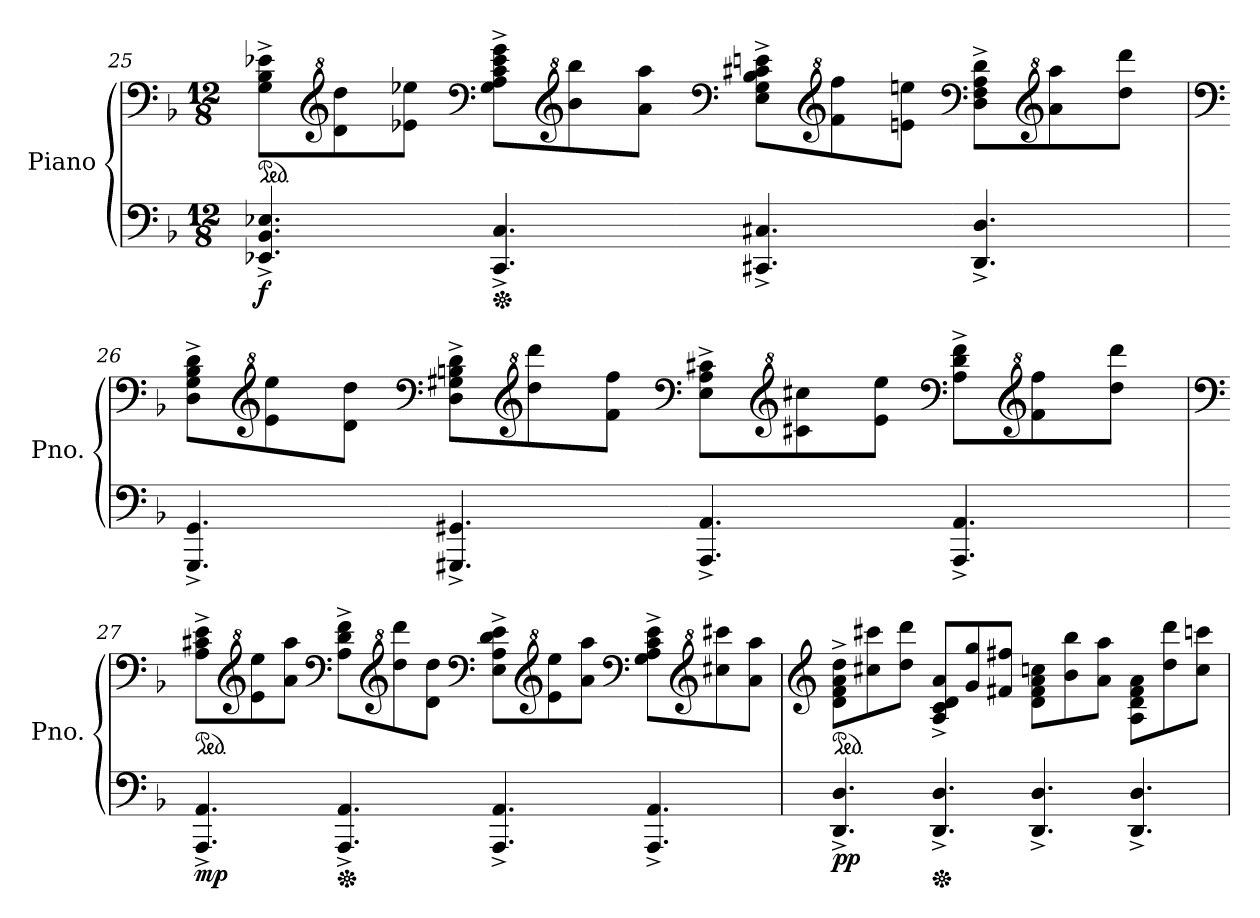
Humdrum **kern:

**kern	**kern	**dynam
*part1	*part1	*part1
*staff2	*staff1	*staff1/2
*I"Piano	*	*
*I'Pno.	*	*
!!LO:LB:g=z
*clefF4	*clefF4	*
*k[b-]	*k[b-]	*
*M12/8	*M12/8	*
*	*ped	*
=25	=25	=25
!	!	!LO:DY:b=2
4.EE-X/^ 4.BB-/^ 4.E-X/^	8G\^ 8B-\^ 8e-X\^L	f
*	*clefG^2	*
.	8dd\ 8ddd\	.
.	8ee-X\ 8eee-X\J	.
*	*clefF4	*
*Xped	*	*
4.CC/^ 4.C/^	8G\^ 8A\^ 8c\^ 8e-\^ 8g\^L	.
*	*clefG^2	*
.	8bb-\ 8bbb-\	.
.	8aa\ 8aaa\J	.
*	*clefF4	*
4.CC#X/^ 4.C#X/^	8E\^ 8G\^ 8B-\^ 8c#X\^ 8en\^L	.
*	*clefG^2	*
.	8ff\ 8fff\	.
.	8een\ 8eeen\J	.
*	*clefF4	*
4.DD/^ 4.D/^	8D\^ 8F\^ 8A\^ 8d\^L	.
*	*clefG^2	*
.	8aa\ 8aaa\	.
.	8ddd\ 8dddd\J	.
!!LO:LB:g=z
=26	=26	=26
*	*clefF4	*
4.GGG/^ 4.GG/^	8D\^ 8G\^ 8B-\^ 8d\^L	.
*	*clefG^2	*
.	8ee\ 8eee\	.
.	8dd\ 8ddd\J	.
*	*clefF4	*
4.GGG#X/^ 4.GG#X/^	8D\^ 8G#X\^ 8Bn\^ 8d\^L	.
*	*clefG^2	*
.	8ddd\ 8dddd\	.
.	8ff\ 8fff\J	.
*	*clefF4	*
4.AAA/^ 4.AA/^	8E\^ 8A\^ 8c#X\^L	.
*	*clefG^2	*
.	8cc#X\ 8ccc#X\	.
.	8ee\ 8eee\J	.
*	*clefF4	*
4.AAA/^ 4.AA/^	8A\^ 8d\^ 8f\^L	.
*	*clefG^2	*
.	8ff\ 8fff\	.
.	8ddd\ 8dddd\J	.
!!LO:LB:g=z
=27	=27	=27
*	*clefF4	*
*	*ped	*
!	!	!LO:DY:b=2
4.AAA/^ 4.AA/^	8A\^ 8c#X\^ 8e\^L	mp
*	*clefG^2	*
.	8ee\ 8eee\	.
.	8aa\ 8aaa\J	.
*	*clefF4	*
*Xped	*	*
4.AAA/^ 4.AA/^	8A\^ 8d\^ 8f\^L	.
*	*clefG^2	*
.	8ddd\ 8dddd\	.
.	8dd\ 8ddd\J	.
*	*clefF4	*
4.AAA/^ 4.AA/^	8E\^ 8A\^ 8d\^ 8e\^L	.
*	*clefG^2	*
.	8ee\ 8eee\	.
.	8aa\ 8aaa\J	.
*	*clefF4	*
4.AAA/^ 4.AA/^	8G\^ 8A\^ 8c#\^ 8e\^L	.
*	*clefG^2	*
.	8ccc#X\ 8cccc#X\	.
.	8aa\ 8aaa\J	.
!!LO:PB:g=z
=28	=28	=28
*	*clefG2	*
*	*ped	*
!	!	!LO:DY:b=2
4.DD/^ 4.D/^	8d\^ 8f\^ 8a\^ 8dd\^L	pp
.	8cc#X\ 8ccc#X\	.
.	8dd\ 8ddd\J	.
*Xped	*	*
4.DD/^ 4.D/^	8A/^ 8c/^ 8d/^ 8a/^L	.
.	8g/ 8gg/	.
.	8f#X/ 8ff#X/J	.
4.DD/^ 4.D/^	8d\ 8f#\ 8a\ 8ccn\L	.
.	8b-\ 8bb-\	.
.	8a\ 8aa\J	.
4.DD/^ 4.D/^	8A\ 8d\ 8f#\ 8a\L	.
.	8dd\ 8ddd\	.
.	8cc\ 8cccn\J	.
=	=	=
*-	*-	*-
